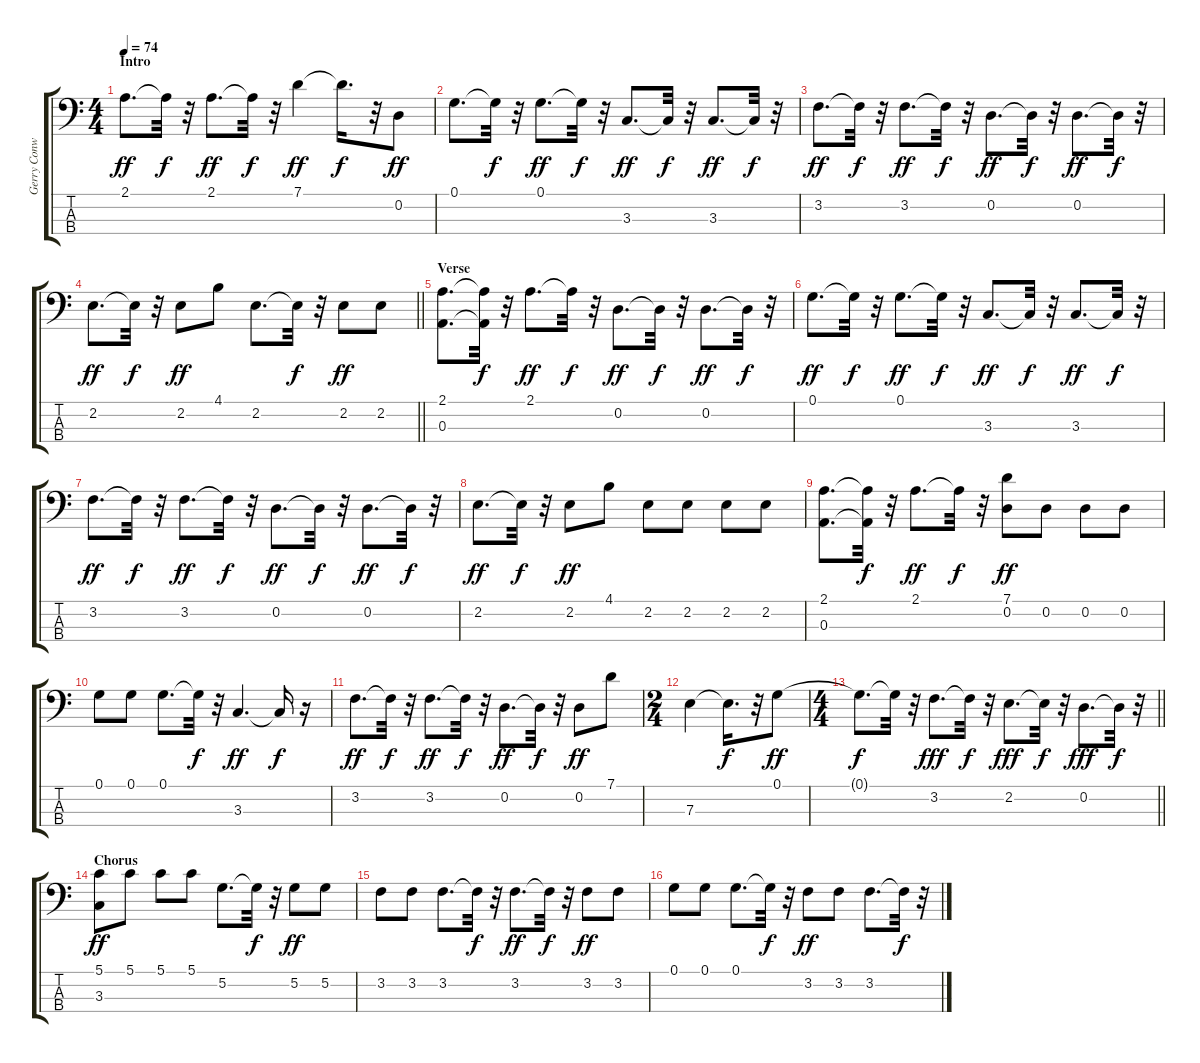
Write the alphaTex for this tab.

\track ("Gerry Conway" "Gerry Conw") {instrument electricbassfinger}
\staff {score tabs}
\tuning (G2 D2 A1 E1) {hide}
\ts (4 4)
\section ("" "Intro")
\tempo 74
\clef f4
\ks c
2.1.8{d dy ff instrument electricbassfinger} 2.1{t}.32{dy f} r.32 2.1.8{d dy ff} 2.1{t}.32{dy f} r.32 7.1.4{dy ff} 7.1{t}.16{d dy f} r.32 0.2.8{dy ff} |
0.1.8{d} 0.1{t}.32{dy f} r.32 0.1.8{d dy ff} 0.1{t}.32{dy f} r.32 3.3.8{d dy ff} 3.3{t}.32{dy f} r.32 3.3.8{d dy ff} 3.3{t}.32{dy f} r.32 |
3.2.8{d dy ff} 3.2{t}.32{dy f} r.32 3.2.8{d dy ff} 3.2{t}.32{dy f} r.32 0.2.8{d dy ff} 0.2{t}.32{dy f} r.32 0.2.8{d dy ff} 0.2{t}.32{dy f} r.32 |
\barLineRight lightlight
2.2.8{d dy ff} 2.2{t}.32{dy f} r.32 2.2.8{dy ff} 4.1.8 2.2.8{d} 2.2{t}.32{dy f} r.32 2.2.8{dy ff} 2.2.8 |
\section ("" "Verse")
(2.1 0.3).8{d} (2.1{t} 0.3{t}).32{dy f} r.32 2.1.8{d dy ff} 2.1{t}.32{dy f} r.32 0.2.8{d dy ff} 0.2{t}.32{dy f} r.32 0.2.8{d dy ff} 0.2{t}.32{dy f} r.32 |
0.1.8{d dy ff} 0.1{t}.32{dy f} r.32 0.1.8{d dy ff} 0.1{t}.32{dy f} r.32 3.3.8{d dy ff} 3.3{t}.32{dy f} r.32 3.3.8{d dy ff} 3.3{t}.32{dy f} r.32 |
3.2.8{d dy ff} 3.2{t}.32{dy f} r.32 3.2.8{d dy ff} 3.2{t}.32{dy f} r.32 0.2.8{d dy ff} 0.2{t}.32{dy f} r.32 0.2.8{d dy ff} 0.2{t}.32{dy f} r.32 |
2.2.8{d dy ff} 2.2{t}.32{dy f} r.32 2.2.8{dy ff} 4.1.8 2.2.8 2.2.8 2.2.8 2.2.8 |
(2.1 0.3).8{d} (2.1{t} 0.3{t}).32{dy f} r.32 2.1.8{d dy ff} 2.1{t}.32{dy f} r.32 (7.1 0.2).8{dy ff} 0.2.8 0.2.8 0.2.8 |
0.1.8 0.1.8 0.1.8{d} 0.1{t}.32{dy f} r.32 3.3.4{d dy ff} 3.3{t}.16{dy f} r.16 |
3.2.8{d dy ff} 3.2{t}.32{dy f} r.32 3.2.8{d dy ff} 3.2{t}.32{dy f} r.32 0.2.8{d dy ff} 0.2{t}.32{dy f} r.32 0.2.8{dy ff} 7.1.8 |
\ts (2 4)
7.3.4 7.3{t}.16{d dy f} r.32 0.1.8{dy ff} |
\ts (4 4)
\barLineRight lightlight
0.1{t}.8{d dy f} 0.1{t}.32 r.32 3.2.8{d dy fff} 3.2{t}.32{dy f} r.32 2.2.8{d dy fff} 2.2{t}.32{dy f} r.32 0.2.8{d dy fff} 0.2{t}.32{dy f} r.32 |
\section ("" "Chorus")
(5.1 3.3).8{dy ff} 5.1.8 5.1.8 5.1.8 5.2.8{d} 5.2{t}.32{dy f} r.32 5.2.8{dy ff} 5.2.8 |
3.2.8 3.2.8 3.2.8{d} 3.2{t}.32{dy f} r.32 3.2.8{d dy ff} 3.2{t}.32{dy f} r.32 3.2.8{dy ff} 3.2.8 |
0.1.8 0.1.8 0.1.8{d} 0.1{t}.32{dy f} r.32 3.2.8{dy ff} 3.2.8 3.2.8{d} 3.2{t}.32{dy f} r.32
